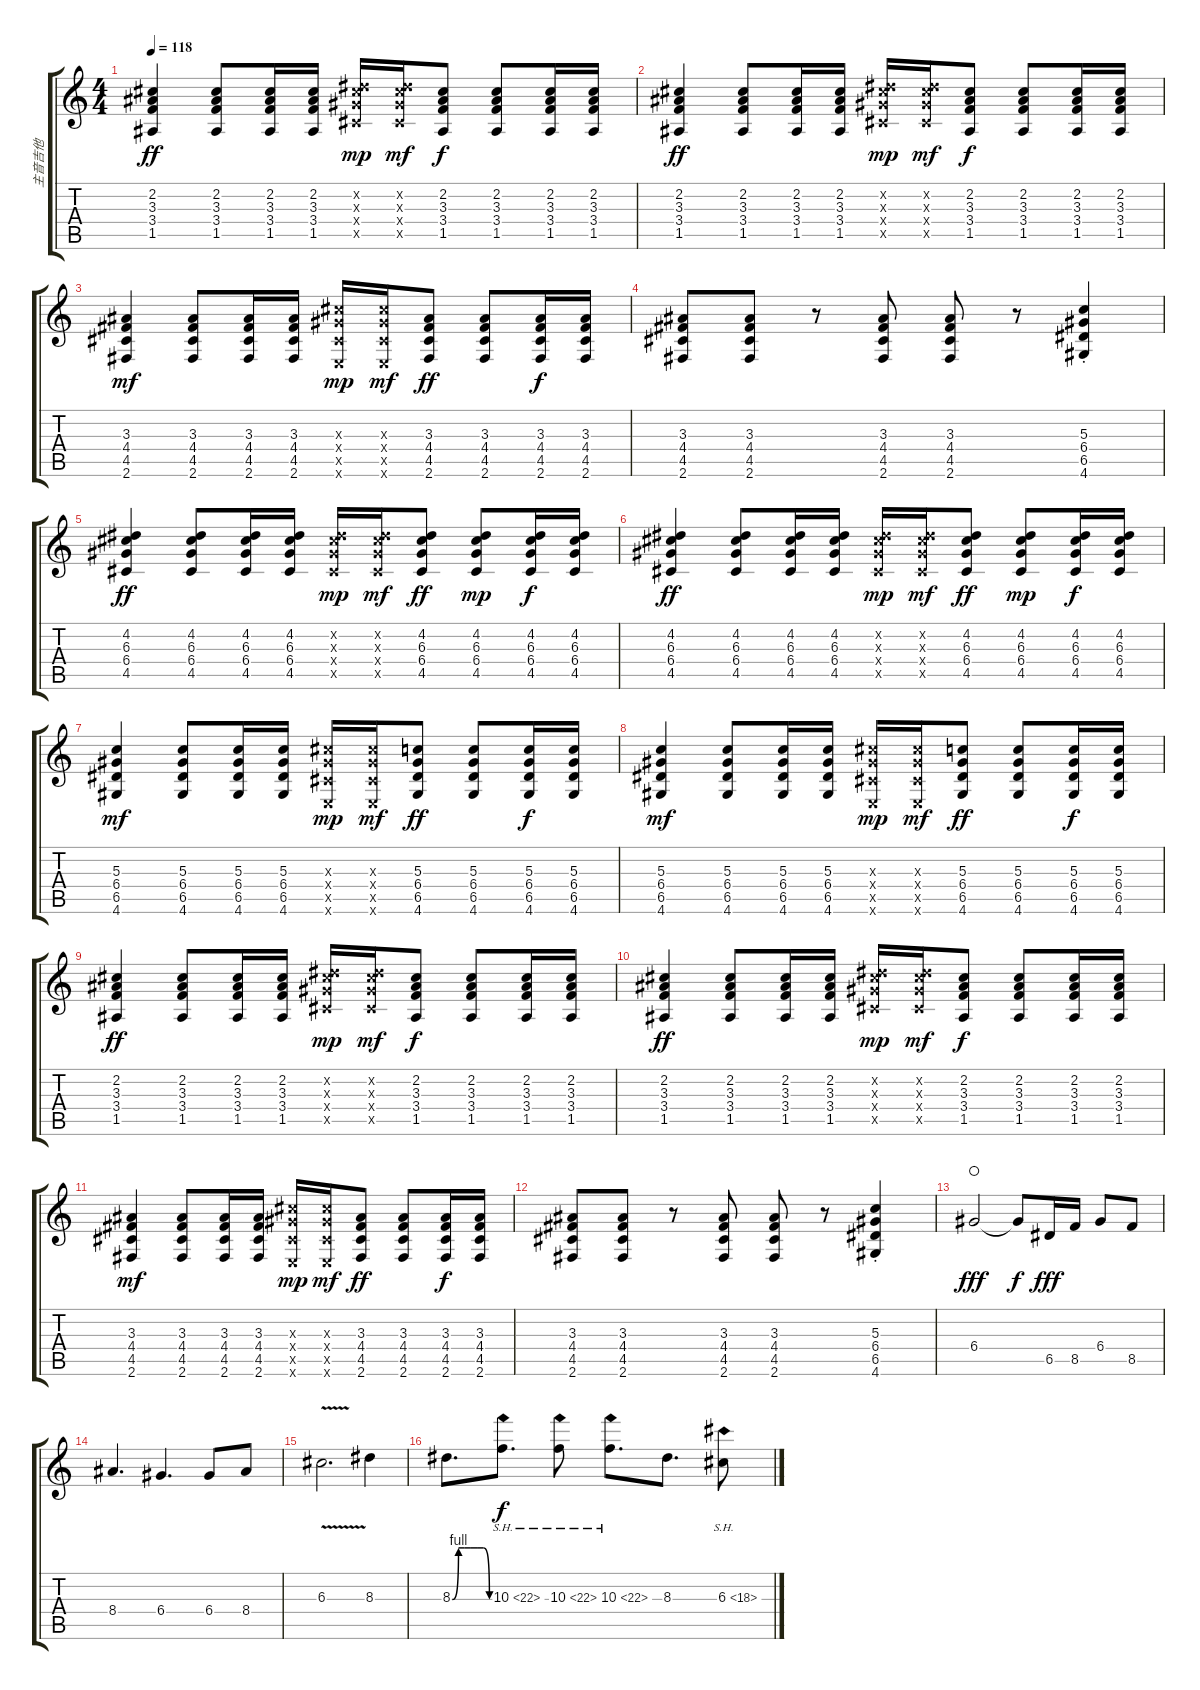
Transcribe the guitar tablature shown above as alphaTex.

\track ("主音吉他" "主音吉他") {instrument overdrivenguitar}
\staff {score tabs}
\tuning (E4 B3 G3 D3 A2 E2) {hide}
\ts (4 4)
\tempo 118
\clef g2
\ks c
(2.2 3.3 3.4 1.5).4{dy ff} (2.2 3.3 3.4 1.5).8 (2.2 3.3 3.4 1.5).16 (2.2 3.3 3.4 1.5).16 (4.2{x} 6.3{x} 6.4{x} 4.5{x}).16{dy mp} (4.2{x} 6.3{x} 6.4{x} 4.5{x}).16{dy mf} (2.2 3.3 3.4 1.5).8{dy f} (2.2 3.3 3.4 1.5).8 (2.2 3.3 3.4 1.5).16 (2.2 3.3 3.4 1.5).16 |
(2.2 3.3 3.4 1.5).4{dy ff} (2.2 3.3 3.4 1.5).8 (2.2 3.3 3.4 1.5).16 (2.2 3.3 3.4 1.5).16 (4.2{x} 6.3{x} 6.4{x} 4.5{x}).16{dy mp} (4.2{x} 6.3{x} 6.4{x} 4.5{x}).16{dy mf} (2.2 3.3 3.4 1.5).8{dy f} (2.2 3.3 3.4 1.5).8 (2.2 3.3 3.4 1.5).16 (2.2 3.3 3.4 1.5).16 |
(3.3 4.4 4.5 2.6).4{dy mf} (3.3 4.4 4.5 2.6).8 (3.3 4.4 4.5 2.6).16 (3.3 4.4 4.5 2.6).16 (6.3{x} 6.4{x} 4.5{x} 0.6{x}).16{dy mp} (6.3{x} 6.4{x} 4.5{x} 0.6{x}).16{dy mf} (3.3 4.4 4.5 2.6).8{dy ff} (3.3 4.4 4.5 2.6).8 (3.3 4.4 4.5 2.6).16{dy f} (3.3 4.4 4.5 2.6).16 |
(3.3 4.4 4.5 2.6).8 (3.3 4.4 4.5 2.6).8 r.8 (3.3 4.4 4.5 2.6).8 (3.3 4.4 4.5 2.6).8 r.8 (5.3{st} 6.4{st} 6.5{st} 4.6{st}).4 |
(4.2 6.3 6.4 4.5).4{dy ff} (4.2 6.3 6.4 4.5).8 (4.2 6.3 6.4 4.5).16 (4.2 6.3 6.4 4.5).16 (4.2{x} 6.3{x} 6.4{x} 4.5{x}).16{dy mp} (4.2{x} 6.3{x} 6.4{x} 4.5{x}).16{dy mf} (4.2 6.3 6.4 4.5).8{dy ff} (4.2 6.3 6.4 4.5).8{dy mp} (4.2 6.3 6.4 4.5).16{dy f} (4.2 6.3 6.4 4.5).16{txt ""} |
(4.2 6.3 6.4 4.5).4{dy ff} (4.2 6.3 6.4 4.5).8 (4.2 6.3 6.4 4.5).16 (4.2 6.3 6.4 4.5).16 (4.2{x} 6.3{x} 6.4{x} 4.5{x}).16{dy mp} (4.2{x} 6.3{x} 6.4{x} 4.5{x}).16{dy mf} (4.2 6.3 6.4 4.5).8{dy ff} (4.2 6.3 6.4 4.5).8{dy mp} (4.2 6.3 6.4 4.5).16{dy f} (4.2 6.3 6.4 4.5).16 |
(5.3 6.4 6.5 4.6).4{dy mf} (5.3 6.4 6.5 4.6).8 (5.3 6.4 6.5 4.6).16 (5.3 6.4 6.5 4.6).16 (6.3{x} 6.4{x} 4.5{x} 0.6{x}).16{dy mp} (6.3{x} 6.4{x} 4.5{x} 0.6{x}).16{dy mf} (5.3 6.4 6.5 4.6).8{dy ff} (5.3 6.4 6.5 4.6).8 (5.3 6.4 6.5 4.6).16{dy f} (5.3 6.4 6.5 4.6).16 |
(5.3 6.4 6.5 4.6).4{dy mf} (5.3 6.4 6.5 4.6).8 (5.3 6.4 6.5 4.6).16 (5.3 6.4 6.5 4.6).16 (6.3{x} 6.4{x} 4.5{x} 0.6{x}).16{dy mp} (6.3{x} 6.4{x} 4.5{x} 0.6{x}).16{dy mf} (5.3 6.4 6.5 4.6).8{dy ff} (5.3 6.4 6.5 4.6).8 (5.3 6.4 6.5 4.6).16{dy f} (5.3 6.4 6.5 4.6).16 |
(2.2 3.3 3.4 1.5).4{dy ff} (2.2 3.3 3.4 1.5).8 (2.2 3.3 3.4 1.5).16 (2.2 3.3 3.4 1.5).16 (4.2{x} 6.3{x} 6.4{x} 4.5{x}).16{dy mp} (4.2{x} 6.3{x} 6.4{x} 4.5{x}).16{dy mf} (2.2 3.3 3.4 1.5).8{dy f} (2.2 3.3 3.4 1.5).8 (2.2 3.3 3.4 1.5).16 (2.2 3.3 3.4 1.5).16 |
(2.2 3.3 3.4 1.5).4{dy ff} (2.2 3.3 3.4 1.5).8 (2.2 3.3 3.4 1.5).16 (2.2 3.3 3.4 1.5).16 (4.2{x} 6.3{x} 6.4{x} 4.5{x}).16{dy mp} (4.2{x} 6.3{x} 6.4{x} 4.5{x}).16{dy mf} (2.2 3.3 3.4 1.5).8{dy f} (2.2 3.3 3.4 1.5).8 (2.2 3.3 3.4 1.5).16 (2.2 3.3 3.4 1.5).16 |
(3.3 4.4 4.5 2.6).4{dy mf} (3.3 4.4 4.5 2.6).8{txt ""} (3.3 4.4 4.5 2.6).16 (3.3 4.4 4.5 2.6).16 (6.3{x} 6.4{x} 4.5{x} 0.6{x}).16{dy mp} (6.3{x} 6.4{x} 4.5{x} 0.6{x}).16{dy mf} (3.3 4.4 4.5 2.6).8{dy ff} (3.3 4.4 4.5 2.6).8 (3.3 4.4 4.5 2.6).16{dy f} (3.3 4.4 4.5 2.6).16 |
(3.3 4.4 4.5 2.6).8 (3.3 4.4 4.5 2.6).8 r.8 (3.3 4.4 4.5 2.6).8 (3.3 4.4 4.5 2.6).8 r.8 (5.3{st} 6.4{st} 6.5{st} 4.6{st}).4 |
6.4.2{dy fff waho} 6.4{t}.8{dy f} 6.5.16{dy fff} 8.5.16 6.4.8 8.5.8 |
8.4.4{d} 6.4.4{d} 6.4.8 8.4.8 |
6.3{v}.2{d} 8.3.4 |
8.3{be (custom 0 0 10 4 20 4 30 4 40 4 50 4 60 0)}.8{d} 10.3{sh 12}.8{d dy f} 10.3{sh 12}.8 10.3{sh 12}.8{d} 8.3.8{d} 6.3{sh 12}.8
